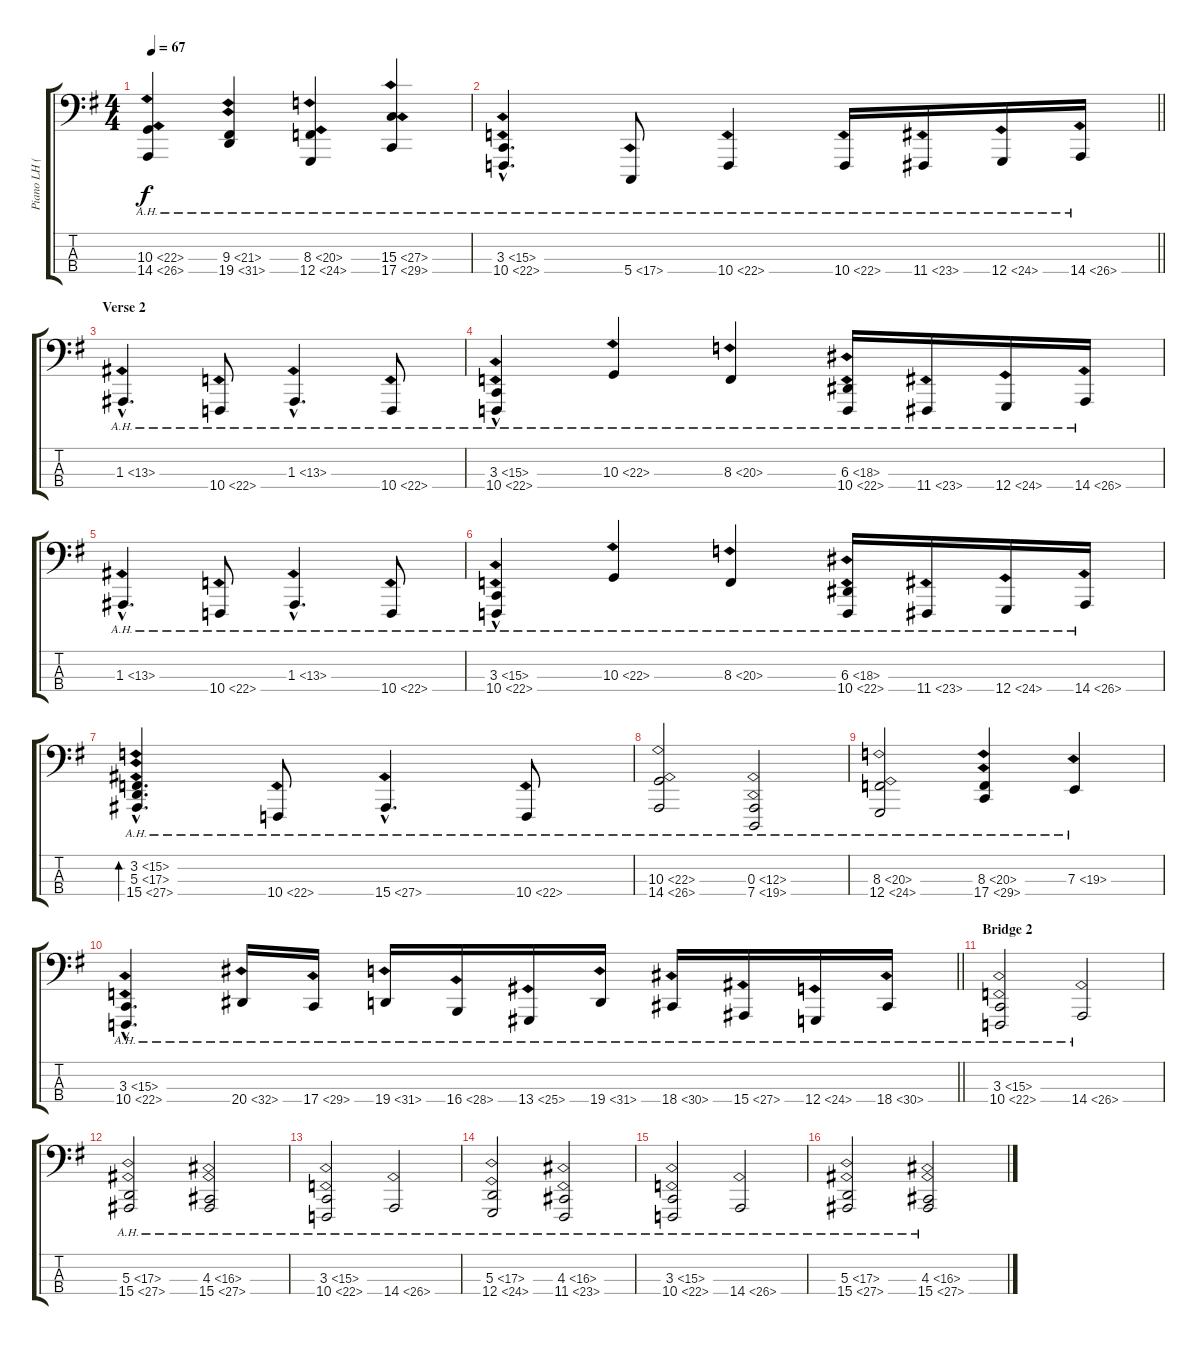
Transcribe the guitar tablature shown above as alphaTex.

\track ("Piano LH (1st string tuned to G)" "Piano LH (") {instrument acousticgrandpiano}
\staff {score tabs}
\tuning (G2 D2 A1 G0) {hide}
\ts (4 4)
\tempo 67
\clef f4
\ks g
(10.3{ah 12} 14.4{ah 12}).4{dy f} (9.3{ah 12} 19.4{ah 12}).4 (8.3{ah 12} 12.4{ah 12}).4 (15.3{ah 12} 17.4{ah 12}).4 |
\barLineRight lightlight
(3.3{ah 12 hac} 10.4{ah 12 hac}).4{d} 5.4{ah 12}.8 10.4{ah 12}.4 10.4{ah 12}.16 11.4{ah 12}.16 12.4{ah 12}.16 14.4{ah 12}.16 |
\section ("" "Verse 2")
1.3{ah 12 hac}.4{d} 10.4{ah 12}.8 1.3{ah 12 hac}.4{d} 10.4{ah 12}.8 |
(3.3{ah 12} 10.4{ah 12 hac}).4 10.3{ah 12}.4 8.3{ah 12}.4 (6.3{ah 12} 10.4{ah 12}).16 11.4{ah 12}.16 12.4{ah 12}.16 14.4{ah 12}.16 |
1.3{ah 12 hac}.4{d} 10.4{ah 12}.8 1.3{ah 12 hac}.4{d} 10.4{ah 12}.8 |
(3.3{ah 12} 10.4{ah 12 hac}).4 10.3{ah 12}.4 8.3{ah 12}.4 (6.3{ah 12} 10.4{ah 12}).16 11.4{ah 12}.16 12.4{ah 12}.16 14.4{ah 12}.16 |
(3.2{ah 12 hac} 5.3{ah 12 hac} 15.4{ah 12 hac}).4{d bd 60} 10.4{ah 12}.8 15.4{ah 12 hac}.4{d} 10.4{ah 12}.8 |
(10.3{ah 12} 14.4{ah 12}).2 (0.3{ah 12} 7.4{ah 12}).2 |
(8.3{ah 12} 12.4{ah 12}).2 (8.3{ah 12} 17.4{ah 12}).4 7.3{ah 12}.4 |
\barLineRight lightlight
(3.3{ah 12 hac} 10.4{ah 12}).4{d} 20.4{ah 12}.16 17.4{ah 12}.16 19.4{ah 12}.16 16.4{ah 12}.16 13.4{ah 12}.16 19.4{ah 12}.16 18.4{ah 12}.16 15.4{ah 12}.16 12.4{ah 12}.16 18.4{ah 12}.16 |
\section ("" "Bridge 2")
(3.3{ah 12} 10.4{ah 12}).2 14.4{ah 12}.2 |
(5.3{ah 12} 15.4{ah 12}).2 (4.3{ah 12} 15.4{ah 12}).2 |
(3.3{ah 12} 10.4{ah 12}).2 14.4{ah 12}.2 |
(5.3{ah 12} 12.4{ah 12}).2 (4.3{ah 12} 11.4{ah 12}).2 |
(3.3{ah 12} 10.4{ah 12}).2 14.4{ah 12}.2 |
(5.3{ah 12} 15.4{ah 12}).2 (4.3{ah 12} 15.4{ah 12}).2
